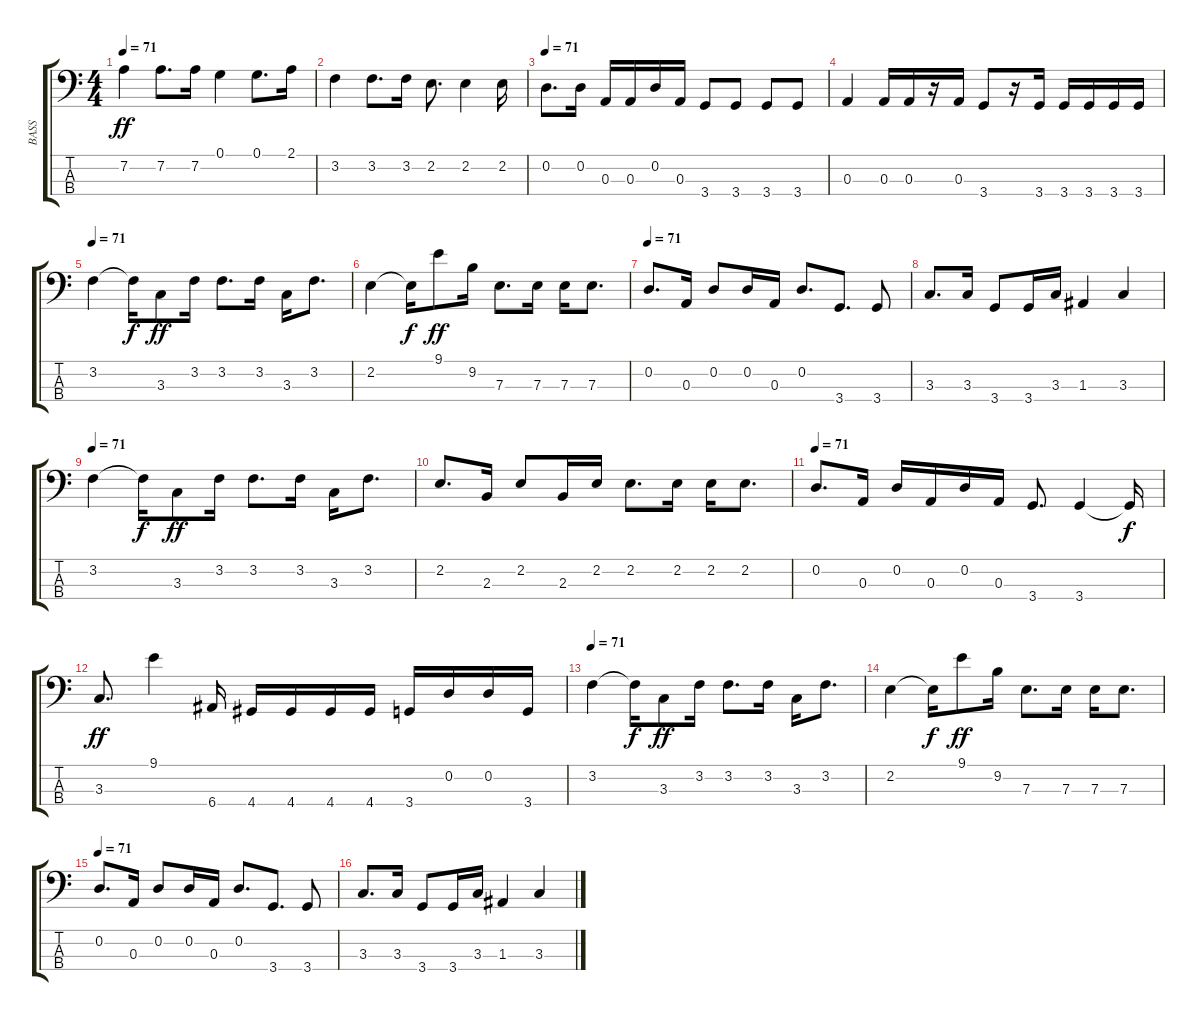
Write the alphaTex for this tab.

\track ("BASS" "BASS") {instrument electricbassfinger}
\staff {score tabs}
\tuning (G2 D2 A1 E1) {hide}
\ts (4 4)
\tempo 71
\clef f4
\ks c
7.2.4{dy ff} 7.2.8{d} 7.2.16 0.1.4 0.1.8{d} 2.1.16 |
3.2.4 3.2.8{d} 3.2.16 2.2.8{d} 2.2.4 2.2.16 |
\tempo 71
0.2.8{d} 0.2.16 0.3.16 0.3.16 0.2.16 0.3.16 3.4.8 3.4.8 3.4.8 3.4.8 |
0.3.4 0.3.16 0.3.16 r.16 0.3.16 3.4.8 r.16 3.4.16 3.4.16 3.4.16 3.4.16 3.4.16 |
\tempo 71
3.2.4 3.2{t}.16{dy f} 3.3.8{dy ff} 3.2.16 3.2.8{d} 3.2.16 3.3.16 3.2.8{d} |
2.2.4 2.2{t}.16{dy f} 9.1.8{dy ff} 9.2.16 7.3.8{d} 7.3.16 7.3.16 7.3.8{d} |
\tempo 71
0.2.8{d} 0.3.16 0.2.8 0.2.16 0.3.16 0.2.8{d} 3.4.8{d} 3.4.8 |
3.3.8{d} 3.3.16 3.4.8 3.4.16 3.3.16 1.3.4 3.3.4 |
\tempo 71
3.2.4 3.2{t}.16{dy f} 3.3.8{dy ff} 3.2.16 3.2.8{d} 3.2.16 3.3.16 3.2.8{d} |
2.2.8{d} 2.3.16 2.2.8 2.3.16 2.2.16 2.2.8{d} 2.2.16 2.2.16 2.2.8{d} |
\tempo 71
0.2.8{d} 0.3.16 0.2.16 0.3.16 0.2.16 0.3.16 3.4.8{d} 3.4.4 3.4{t}.16{dy f} |
3.3.8{d dy ff} 9.1.4 6.4.16 4.4.16 4.4.16 4.4.16 4.4.16 3.4.16 0.2.16 0.2.16 3.4.16 |
\tempo 71
3.2.4 3.2{t}.16{dy f} 3.3.8{dy ff} 3.2.16 3.2.8{d} 3.2.16 3.3.16 3.2.8{d} |
2.2.4 2.2{t}.16{dy f} 9.1.8{dy ff} 9.2.16 7.3.8{d} 7.3.16 7.3.16 7.3.8{d} |
\tempo 71
0.2.8{d} 0.3.16 0.2.8 0.2.16 0.3.16 0.2.8{d} 3.4.8{d} 3.4.8 |
3.3.8{d} 3.3.16 3.4.8 3.4.16 3.3.16 1.3.4 3.3.4
